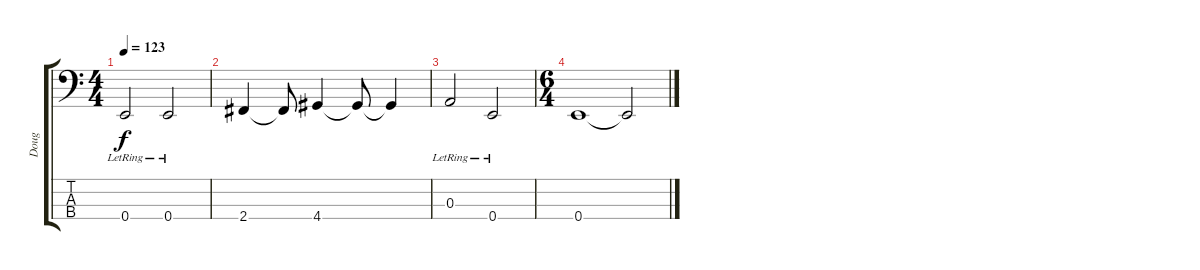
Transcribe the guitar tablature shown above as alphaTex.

\track ("Doug" "Doug") {instrument synthbass2}
\staff {score tabs}
\tuning (G2 D2 A1 E1) {hide}
\ts (4 4)
\tempo 123
\clef f4
\ks c
0.4{lr}.2{dy f} 0.4{lr}.2 |
2.4.4 2.4{t}.8 4.4.4 4.4{t}.8 4.4{t}.4 |
0.3{lr}.2 0.4{lr}.2 |
\ts (6 4)
0.4.1 0.4{t}.2
